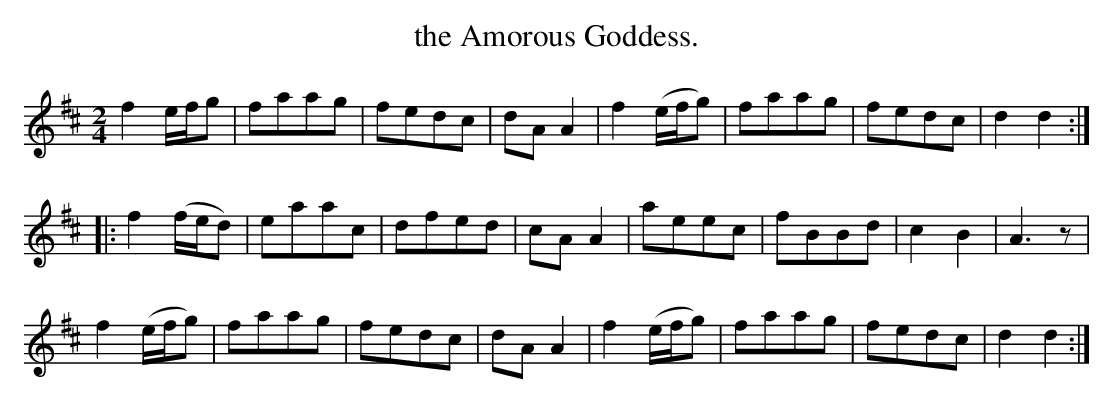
X:1
T:the Amorous Goddess.
L:1/8
M:2/4
K:D
f2 e/f/g |faag|fedc|dAA2|f2(e/f/g)|faag|fedc|d2d2::
f2(f/e/d)|eaac|dfed|cAA2|aeec     |fBBd|c2B2|A3 z |
f2(e/f/g)|faag|fedc|dAA2|f2(e/f/g)|faag|fedc|d2d2:|
